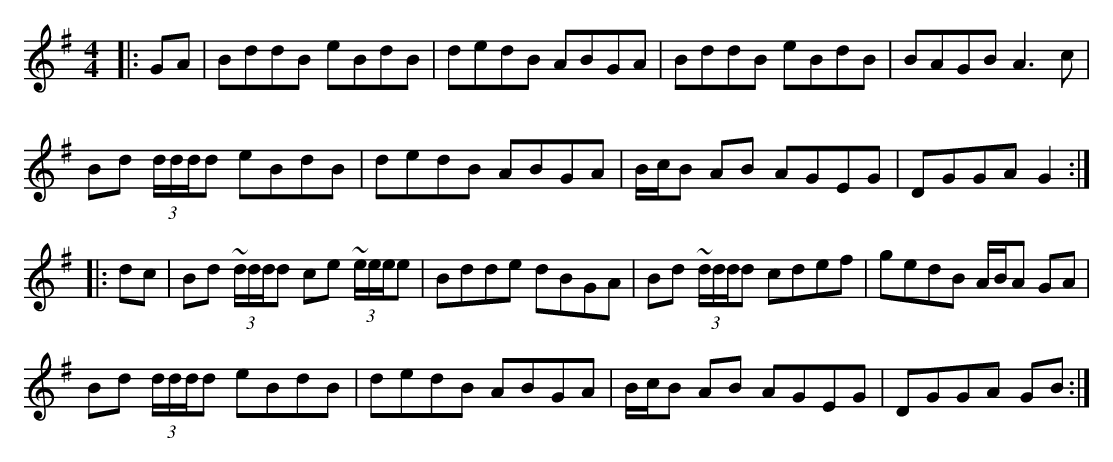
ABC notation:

X:1
M:4/4
K:G
|:GA|BddB eBdB|dedB ABGA|BddB eBdB|BAGB A3 c|
Bd (3d/d/d/d eBdB|dedB ABGA|B/c/B AB AGEG|DGGA G2:|
|:dc|Bd ~(3d/d/d/d ce ~(3e/e/e/e|Bdde dBGA|Bd ~(3d/d/d/d cdef|gedB A/B/A GA|
Bd (3d/d/d/d eBdB|dedB ABGA|B/c/B AB AGEG|DGGA GB:|
